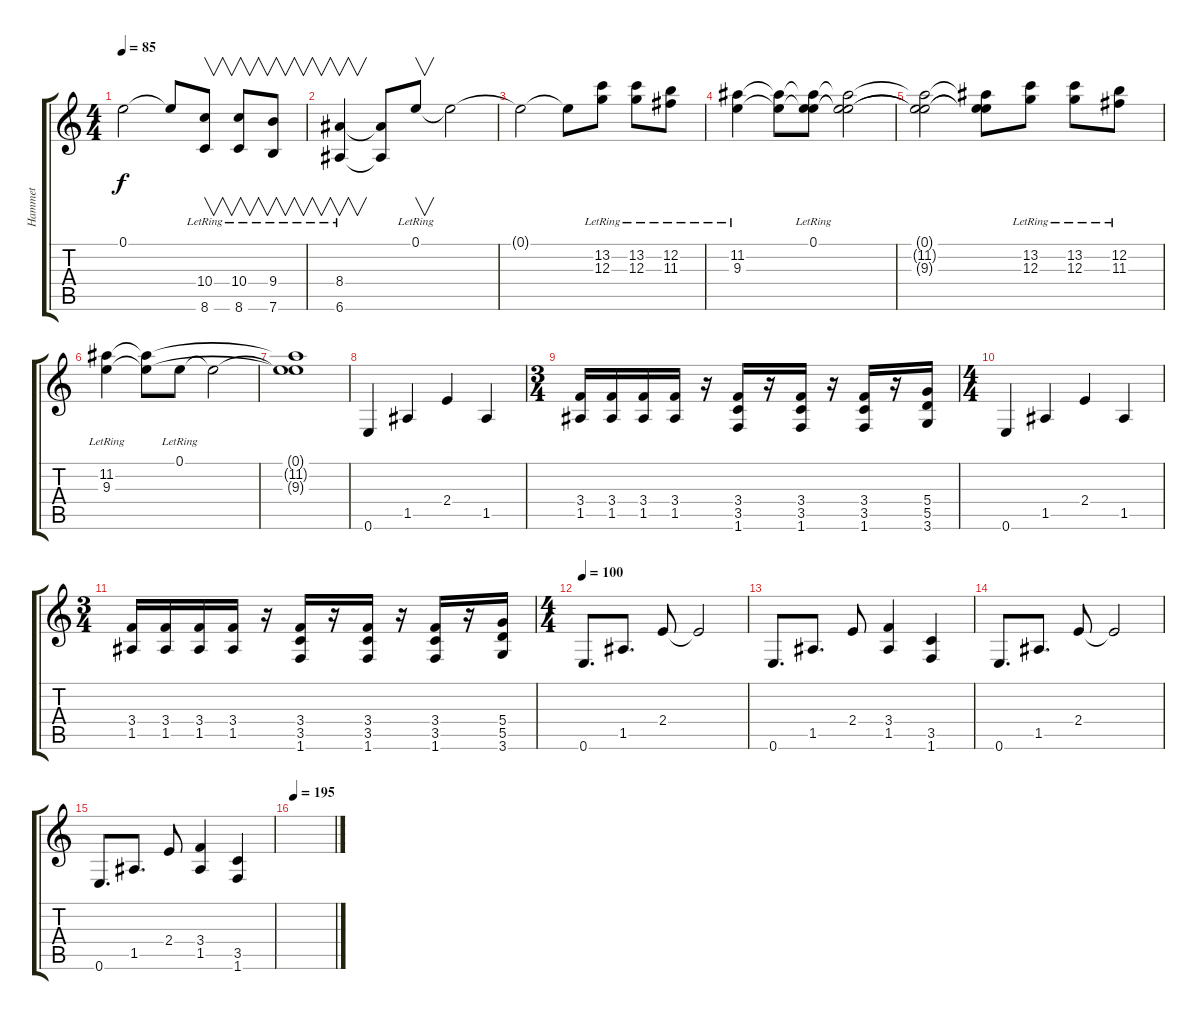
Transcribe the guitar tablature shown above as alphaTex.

\track ("Hammet" "Hammet") {instrument acousticguitarsteel}
\staff {score tabs}
\tuning (E4 B3 G3 D3 A2 E2) {hide}
\ts (4 4)
\tempo 85
\clef g2
\ks c
0.1{t}.2{dy f} 0.1{t}.8 (10.4{lr} 8.6{lr}).8{v} (10.4{lr} 8.6{lr}).8{v} (9.4{lr} 7.6{lr}).8{v} |
(8.4{lr} 6.6{lr}).4{v} (8.4{t} 6.6{t}).8 0.1{lr}.8{v} 0.1{t}.2 |
0.1{t}.2 0.1{t}.8 (13.2{lr} 12.3{lr}).8{instrument overdrivenguitar} (13.2{lr} 12.3{lr}).8 (12.2{lr} 11.3{lr}).8 |
(11.2{lr} 9.3{lr}).4 (11.2{t} 9.3{t}).8 (0.1{lr} 11.2{t} 9.3{t}).8 (0.1{t} 11.2{t} 9.3{t}).2 |
(0.1{t} 11.2{t} 9.3{t}).2 (0.1{t} 11.2{t} 9.3{t}).8 (13.2{lr} 12.3{lr}).8 (13.2{lr} 12.3{lr}).8 (12.2{lr} 11.3{lr}).8 |
(11.2{lr} 9.3{lr}).4 (11.2{t} 9.3{t}).8 0.1{lr}.8 0.1{t}.2 |
(0.1{t} 11.2{t} 9.3{t}).1 |
0.6.4 1.5.4 2.4.4 1.5.4 |
\ts (3 4)
(3.4 1.5).16 (3.4 1.5).16 (3.4 1.5).16 (3.4 1.5).16 r.16 (3.4 3.5 1.6).16 r.16 (3.4 3.5 1.6).16 r.16 (3.4 3.5 1.6).16 r.16 (5.4 5.5 3.6).16 |
\ts (4 4)
0.6.4 1.5.4 2.4.4 1.5.4 |
\ts (3 4)
(3.4 1.5).16 (3.4 1.5).16 (3.4 1.5).16 (3.4 1.5).16 r.16 (3.4 3.5 1.6).16 r.16 (3.4 3.5 1.6).16 r.16 (3.4 3.5 1.6).16 r.16 (5.4 5.5 3.6).16 |
\ts (4 4)
\tempo 100
0.6.8{d} 1.5.8{d} 2.4.8 2.4{t}.2 |
0.6.8{d} 1.5.8{d} 2.4.8 (3.4 1.5).4 (3.5 1.6).4 |
0.6.8{d} 1.5.8{d} 2.4.8 2.4{t}.2 |
0.6.8{d} 1.5.8{d} 2.4.8 (3.4 1.5).4 (3.5 1.6).4 |
\tempo 195
